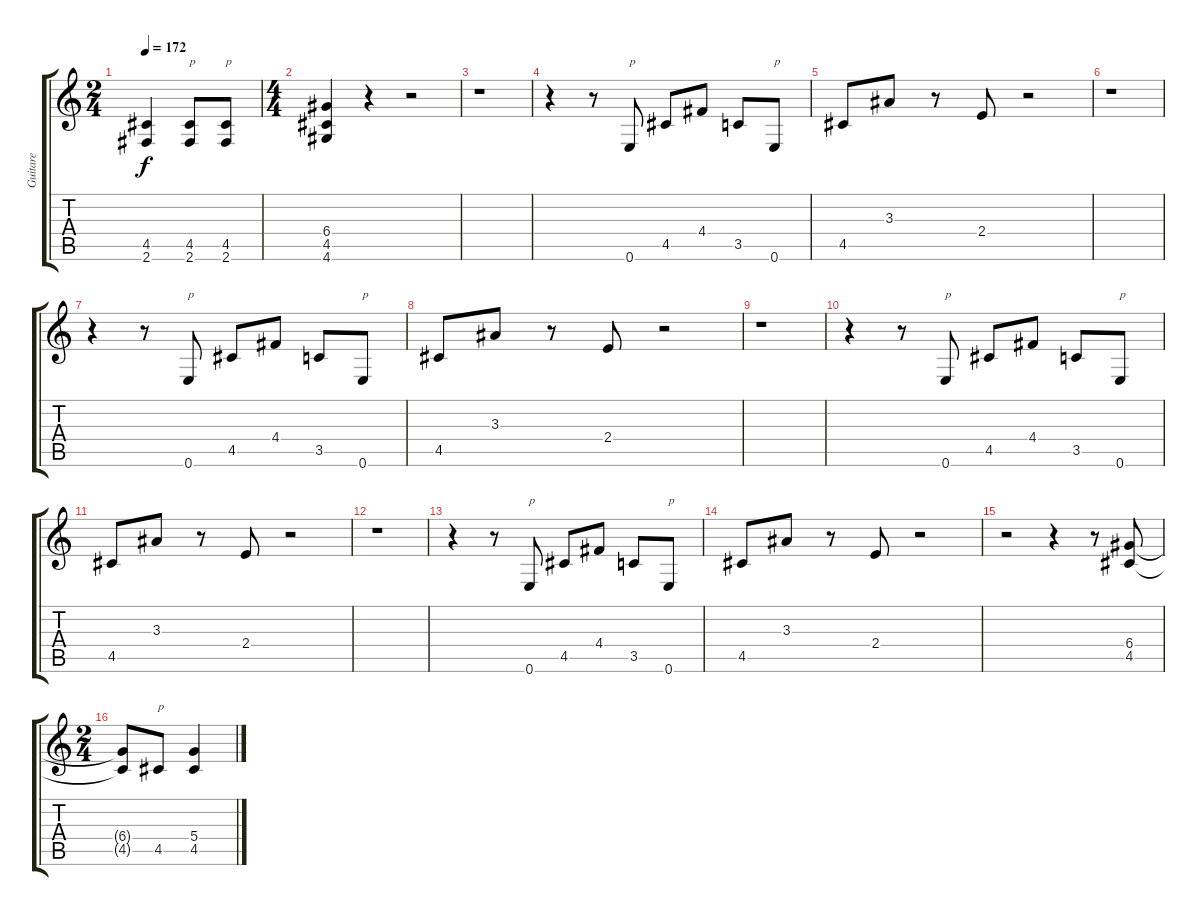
\track ("Guitare" "Guitare") {instrument distortionguitar}
\staff {score tabs}
\tuning (E4 B3 G3 D3 A2 E2) {hide}
\ts (2 4)
\tempo 172
\clef g2
\ks c
(4.5{t} 2.6{t}).4{dy f} (4.5 2.6).8{txt "p"} (4.5 2.6).8{txt "p"} |
\ts (4 4)
(6.4 4.5 4.6).4 r.4 r.2 |
r.1 |
r.4 r.8 0.6.8{txt "p"} 4.5.8 4.4.8 3.5.8 0.6.8{txt "p"} |
4.5.8 3.3.8 r.8 2.4.8 r.2 |
r.1 |
r.4 r.8 0.6.8{txt "p"} 4.5.8 4.4.8 3.5.8 0.6.8{txt "p"} |
4.5.8 3.3.8 r.8 2.4.8 r.2 |
r.1 |
r.4 r.8 0.6.8{txt "p"} 4.5.8 4.4.8 3.5.8 0.6.8{txt "p"} |
4.5.8 3.3.8 r.8 2.4.8 r.2 |
r.1 |
r.4 r.8 0.6.8{txt "p"} 4.5.8 4.4.8 3.5.8 0.6.8{txt "p"} |
4.5.8 3.3.8 r.8 2.4.8 r.2 |
r.2 r.4 r.8 (6.4 4.5).8 |
\ts (2 4)
(6.4{t} 4.5{t}).8 4.5.8{txt "p"} (5.4 4.5).4
